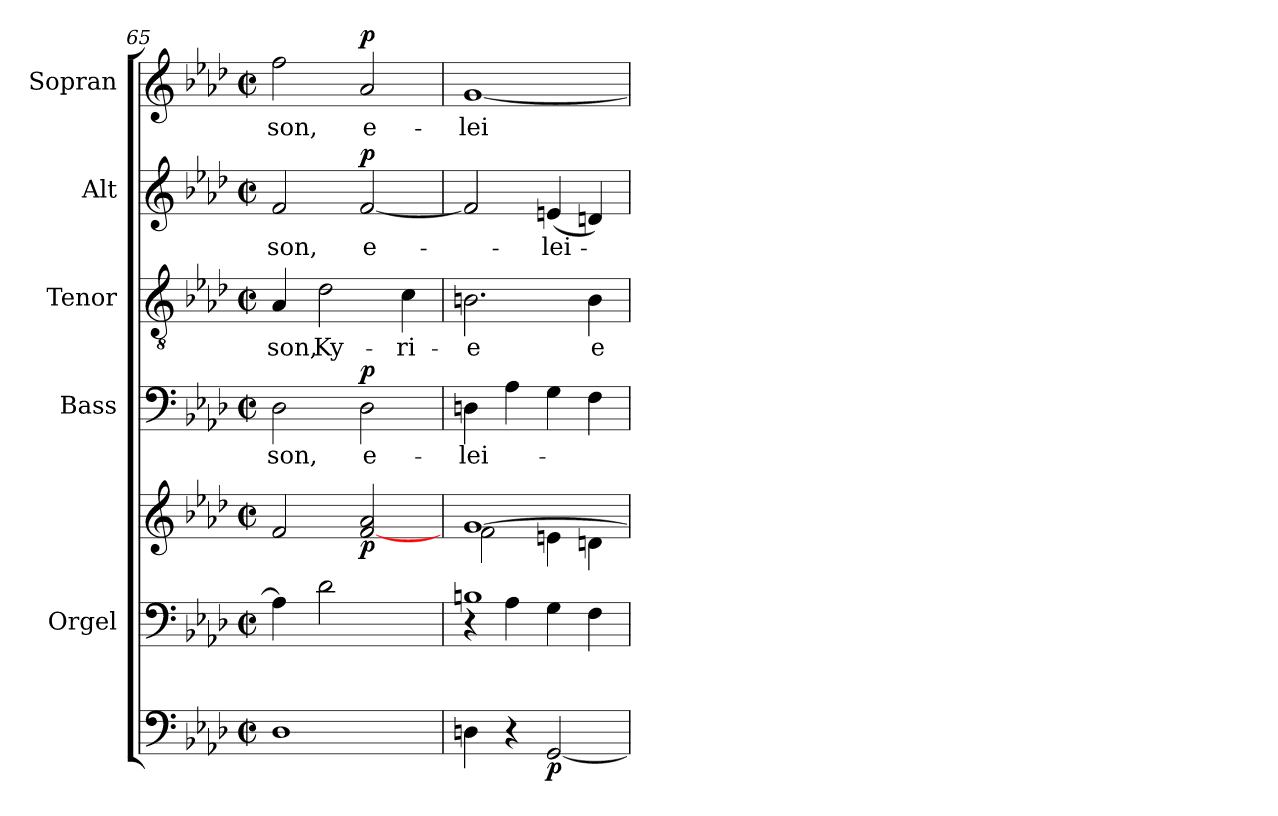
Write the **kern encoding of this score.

**kern	**dynam	**kern	**kern	**dynam	**kern	**text	**dynam	**kern	**text	**kern	**text	**dynam	**kern	**text	**dynam
*part6	*part6	*part5	*part5	*part5	*part4	*part4	*part4	*part3	*part3	*part2	*part2	*part2	*part1	*part1	*part1
*staff7	*staff7	*staff6	*staff5	*staff5/6	*staff4	*staff4	*staff4	*staff3	*staff3	*staff2	*staff2	*staff2	*staff1	*staff1	*staff1
*	*	*I"Orgel	*	*	*I"Bass	*	*	*I"Tenor	*	*I"Alt	*	*	*I"Sopran	*	*
*	*	*I'Org.	*	*	*I'B	*	*	*I'T	*	*I'A	*	*	*I'S	*	*
!!LO:LB:g=z
*clefF4	*	*clefF4	*clefG2	*	*clefF4	*	*	*clefGv2	*	*clefG2	*	*	*clefG2	*	*
*ITrd7c12	*	*	*	*	*	*	*	*	*	*	*	*	*	*	*
*k[b-e-a-d-]	*	*k[b-e-a-d-]	*k[b-e-a-d-]	*	*k[b-e-a-d-]	*	*	*k[b-e-a-d-]	*	*k[b-e-a-d-]	*	*	*k[b-e-a-d-]	*	*
*A-:	*	*A-:	*A-:	*	*A-:	*	*	*A-:	*	*A-:	*	*	*A-:	*	*
*M2/2	*	*M2/2	*M2/2	*	*M2/2	*	*	*M2/2	*	*M2/2	*	*	*M2/2	*	*
*met(c|)	*	*met(c|)	*met(c|)	*	*met(c|)	*	*	*met(c|)	*	*met(c|)	*	*	*met(c|)	*	*
=65	=65	=65	=65	=65	=65	=65	=65	=65	=65	=65	=65	=65	=65	=65	=65
!	!	!	!	!	!	!LO:LY:b	!	!	!LO:LY:b	!	!LO:LY:b	!	!	!LO:LY:b	!
1DD-	.	4A-\]	2f/	.	2D-\	-son,	.	4A-/	-son,	2f/	-son,	.	2ff\	-son,	.
!	!	!	!	!	!	!	!	!	!LO:LY:b	!	!	!	!	!	!
.	.	2d-\	.	.	.	.	.	2d-\	Ky-	.	.	.	.	.	.
!	!	!	!	!LO:DY:b	!	!LO:LY:b	!LO:DY:a	!	!	!	!LO:LY:b	!LO:DY:a	!	!LO:LY:b	!LO:DY:a
.	.	.	[2f/ 2a-/	p	2D-\	e-	p	.	.	[2f/	e-	p	2a-/	e-	p
!	!	!	!	!	!	!	!	!	!LO:LY:b	!	!	!	!	!	!
.	.	4ryy	.	.	.	.	.	4c\	-ri-	.	.	.	.	.	.
=66	=66	=66	=66	=66	=66	=66	=66	=66	=66	=66	=66	=66	=66	=66	=66
*	*	*^	*^	*	*	*	*	*	*	*	*	*	*	*	*
!	!	!	!	!	!	!	!	!LO:LY:b	!	!	!LO:LY:b	!	!	!	!	!LO:LY:b	!
4DDn\	.	1Bn	4rC	[>1g	2f\	.	4Dn\	-lei-	.	2.Bn\	-e	2f/]	.	.	[1g	-lei-	.
4r	.	.	4A-\	.	.	.	4A-\	.	.	.	.	.	.	.	.	.	.
!	!LO:DY:b	!	!	!	!	!	!	!	!	!	!	!	!LO:LY:b	!	!	!	!
[2GGG/	p	.	4G\	.	4en\	.	4G\	.	.	.	.	(<4en/	-lei-	.	.	.	.
!	!	!	!	!	!	!	!	!	!	!	!LO:LY:b	!	!	!	!	!	!
.	.	.	4F\	.	4dn\	.	4F\	.	.	4B\	e-	4dn/)	.	.	.	.	.
*	*	*v	*v	*	*	*	*	*	*	*	*	*	*	*	*	*	*
*	*	*	*v	*v	*	*	*	*	*	*	*	*	*	*	*	*
=	=	=	=	=	=	=	=	=	=	=	=	=	=	=	=
*-	*-	*-	*-	*-	*-	*-	*-	*-	*-	*-	*-	*-	*-	*-	*-
